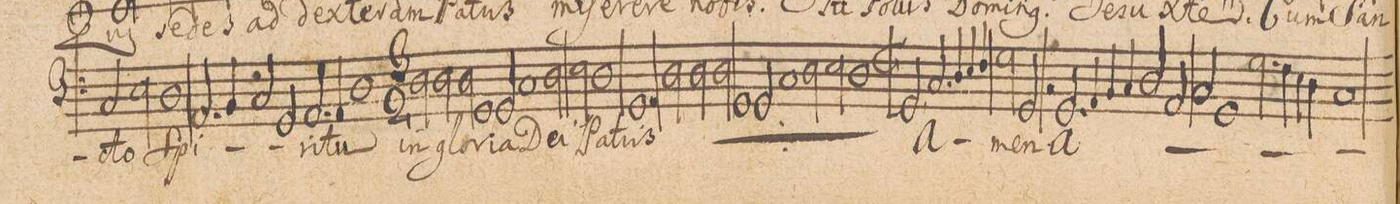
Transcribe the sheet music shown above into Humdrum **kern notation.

**kern	**text	**fba
*I"BASSVS.	*	*
*clefF4	*	*
*k[]	*	*
*met(c|)	*	*
*M2/1	*	*
2C/	-cto	.
2E\	.	.
1D\	Spi-	.
=103-	=103-	=103-
2.AA/	.	.
4BB/	.	.
2C/	.	.
2GG/	.	.
=104-	=104-	=104-
2.AA/	.	.
4AA/	-ri-	.
1D\	-tu	.
=105-	=105-	=105-
*M3/2	*	*
2D\	in	.
2D\	glo-	.
2D\	-ri-	.
=106-	=106-	=106-
1GG/	-a	.
2GG/	De-	.
=107-	=107-	=107-
1C/	.	.
2D\	-i	.
=108-	=108-	=108-
2E\	Pa-	.
1D\	.	.
=109-	=109-	=109-
1GG/	-tris	.
2rAA	.	.
=110-	=110-	=110-
*	*ij	*
2D\	in	.
2D\	glo-	.
2D\	-ri-	.
=111-	=111-	=111-
1GG/	-a	.
2GG/	De-	.
=112-	=112-	=112-
1C/	.	.
2D\	-i	.
=113-	=113-	=113-
2E\	Pa-	.
1D\	.	.
=114-	=114-	=114-
*M2/1	*	*
*met(c|)	*	*
2GG,</	-tris	.
2.C/	A-	.
4D/	.	.
4E/	.	.
4F/	.	.
=115-	=115-	=115-
2G\	.	.
2GG/	-men	.
2rBB	.	.
2.GG/	A-	.
=116-	=116-	=116-
4AA/	.	.
4BB/	.	.
4C/	.	.
2D/	.	.
2AA/	.	.
=117-	=117-	=117-
2C/	.	.
1GG/	.	.
2.G\	.	.
=118-	=118-	=118-
4F\	.	.
4E\	.	.
4D\	.	.
1C/	.	.
=119-	=119-	=119-
*-	*-	*-
